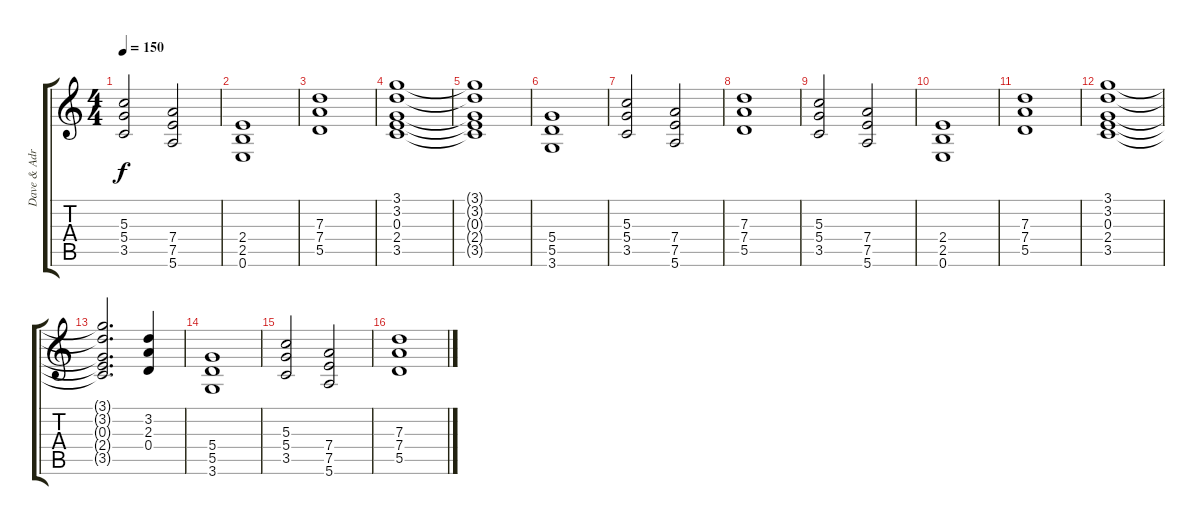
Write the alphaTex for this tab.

\track ("Dave & Adrian (Rhythm Guitar)" "Dave & Adr") {instrument distortionguitar}
\staff {score tabs}
\tuning (E4 B3 G3 D3 A2 E2) {hide}
\ts (4 4)
\tempo 150
\clef g2
\ks c
(5.3 5.4 3.5).2{dy f} (7.4 7.5 5.6).2 |
(2.4 2.5 0.6).1 |
(7.3 7.4 5.5).1 |
(3.1 3.2 0.3 2.4 3.5).1 |
(3.1{t} 3.2{t} 0.3{t} 2.4{t} 3.5{t}).1 |
(5.4 5.5 3.6).1 |
(5.3 5.4 3.5).2 (7.4 7.5 5.6).2 |
(7.3 7.4 5.5).1 |
(5.3 5.4 3.5).2 (7.4 7.5 5.6).2 |
(2.4 2.5 0.6).1 |
(7.3 7.4 5.5).1 |
(3.1 3.2 0.3 2.4 3.5).1 |
(3.1{t} 3.2{t} 0.3{t} 2.4{t} 3.5{t}).2{d} (3.2 2.3 0.4).4 |
(5.4 5.5 3.6).1 |
(5.3 5.4 3.5).2 (7.4 7.5 5.6).2 |
(7.3 7.4 5.5).1
